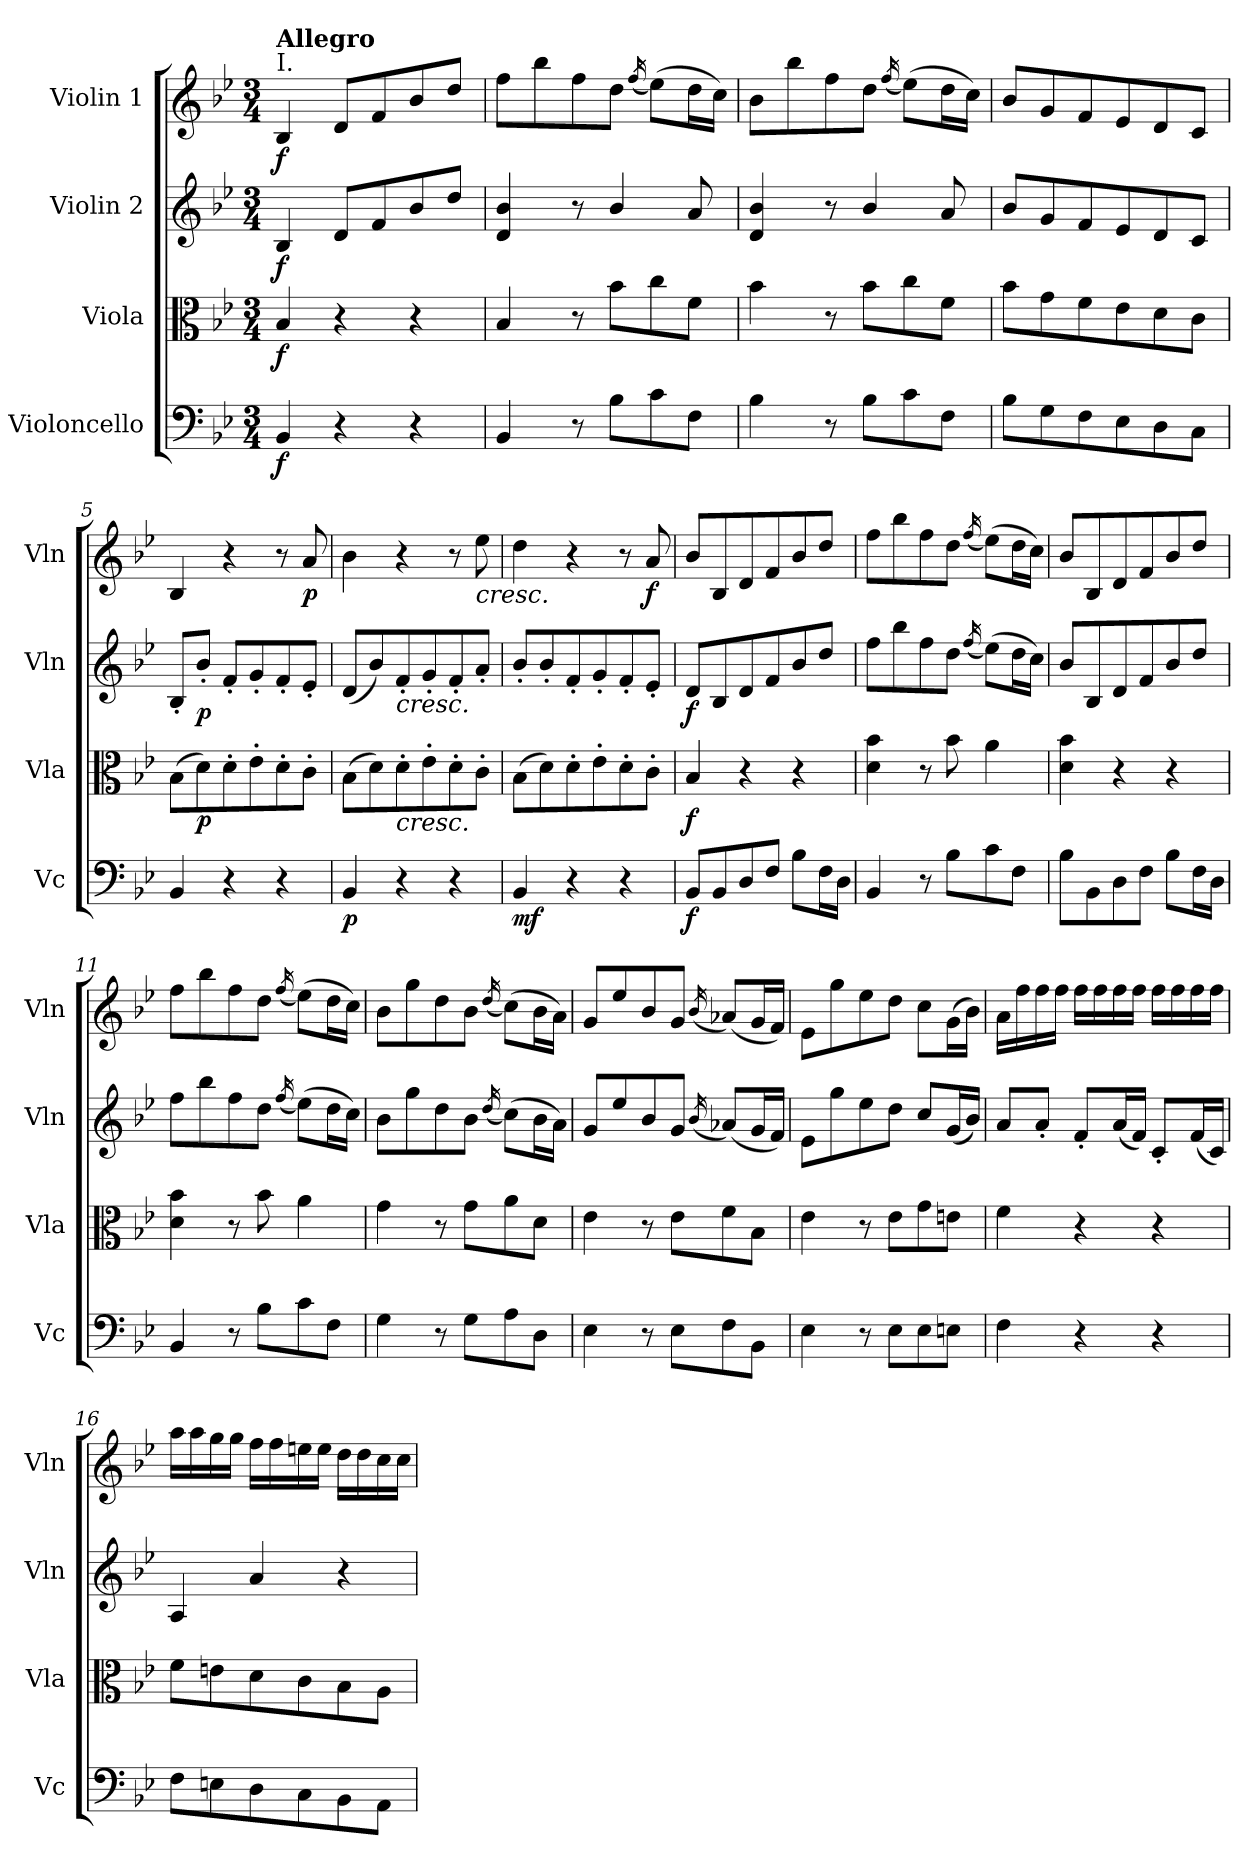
**kern	**dynam	**kern	**dynam	**kern	**dynam	**kern	**dynam
*part4	*part4	*part3	*part3	*part2	*part2	*part1	*part1
*staff4	*staff4	*staff3	*staff3	*staff2	*staff2	*staff1	*staff1
*I"Violoncello	*	*I"Viola	*	*I"Violin 2	*	*I"Violin 1	*
*I'Vc	*	*I'Vla	*	*I'Vln	*	*I'Vln	*
*clefF4	*	*clefC3	*	*clefG2	*	*clefG2	*
*k[b-e-]	*	*k[b-e-]	*	*k[b-e-]	*	*k[b-e-]	*
*M3/4	*	*M3/4	*	*M3/4	*	*M3/4	*
=1	=1	=1	=1	=1	=1	=1	=1
!	!	!	!	!	!	!LO:TX:a:t=I.	!
!	!	!	!	!	!	!LO:TX:a:B:t=Allegro	!
!	!LO:DY:b	!	!LO:DY:b	!	!LO:DY:b	!	!LO:DY:b
4BB-/	f	4B-/	f	4B-/	f	4B-/	f
4r	.	4r	.	8d/L	.	8d/L	.
.	.	.	.	8f/	.	8f/	.
4r	.	4r	.	8b-/	.	8b-/	.
.	.	.	.	8dd/J	.	8dd/J	.
=2	=2	=2	=2	=2	=2	=2	=2
4BB-/	.	4B-/	.	4d/ 4b-/	.	8ff\L	.
.	.	.	.	.	.	8bb-\	.
8r	.	8r	.	8r	.	8ff\	.
8B-\L	.	8b-\L	.	4b-/	.	8dd\J	.
.	.	.	.	.	.	(16qff/	.
8c\	.	8cc\	.	.	.	(8ee-\L)	.
8F\J	.	8f\J	.	8a/	.	16dd\L	.
.	.	.	.	.	.	16cc\JJ)	.
=3	=3	=3	=3	=3	=3	=3	=3
4B-\	.	4b-\	.	4d/ 4b-/	.	8b-\L	.
.	.	.	.	.	.	8bb-\	.
8r	.	8r	.	8r	.	8ff\	.
8B-\L	.	8b-\L	.	4b-/	.	8dd\J	.
.	.	.	.	.	.	(16qff/	.
8c\	.	8cc\	.	.	.	(8ee-\L)	.
8F\J	.	8f\J	.	8a/	.	16dd\L	.
.	.	.	.	.	.	16cc\JJ)	.
=4	=4	=4	=4	=4	=4	=4	=4
8B-\L	.	8b-\L	.	8b-/L	.	8b-/L	.
8G\	.	8g\	.	8g/	.	8g/	.
8F\	.	8f\	.	8f/	.	8f/	.
8E-\	.	8e-\	.	8e-/	.	8e-/	.
8D\	.	8d\	.	8d/	.	8d/	.
8C\J	.	8c\J	.	8c/J	.	8c/J	.
!!LO:LB:g=z
=5	=5	=5	=5	=5	=5	=5	=5
4BB-/	.	(8B-\L	.	8B-'/L	.	4B-/	.
!	!	!	!LO:DY:b	!	!LO:DY:b	!	!
.	.	8d\)	p	8b-'/J	p	.	.
4r	.	8d'\	.	8f'/L	.	4r	.
.	.	8e-'\	.	8g'/	.	.	.
4r	.	8d'\	.	8f'/	.	8r	.
!	!	!	!	!	!	!	!LO:DY:b
.	.	8c'\J	.	8e-'/J	.	8a/	p
=6	=6	=6	=6	=6	=6	=6	=6
!	!LO:DY:b	!	!	!	!	!	!
4BB-/	p	(8B-\L	.	(8d/L	.	4b-\	.
.	.	8d\)	.	8b-/)	.	.	.
!	!	!	!	!LO:TX:b:i:t=cresc.	!	!	!
!	!	!LO:TX:b:i:t=cresc.	!	!	!	!	!
4r	.	8d'\	.	8f'/	.	4r	.
.	.	8e-'\	.	8g'/	.	.	.
4r	.	8d'\	.	8f'/	.	8r	.
!	!	!	!	!	!	!LO:TX:b:i:t=cresc.	!
.	.	8c'\J	.	8a'/J	.	8ee-\	.
=7	=7	=7	=7	=7	=7	=7	=7
!	!LO:DY:b	!	!	!	!	!	!
4BB-/	mf	(8B-\L	.	8b-'/L	.	4dd\	.
.	.	8d\)	.	8b-'/	.	.	.
4r	.	8d'\	.	8f'/	.	4r	.
.	.	8e-'\	.	8g'/	.	.	.
4r	.	8d'\	.	8f'/	.	8r	.
!	!	!	!	!	!	!	!LO:DY:b
.	.	8c'\J	.	8e-'/J	.	8a/	f
=8	=8	=8	=8	=8	=8	=8	=8
!	!LO:DY:b	!	!LO:DY:b	!	!LO:DY:b	!	!
8BB-/L	f	4B-/	f	8d/L	f	8b-/L	.
8BB-/	.	.	.	8B-/	.	8B-/	.
8D/	.	4r	.	8d/	.	8d/	.
8F/J	.	.	.	8f/	.	8f/	.
8B-\L	.	4r	.	8b-/	.	8b-/	.
16F\L	.	.	.	8dd/J	.	8dd/J	.
16D\JJ	.	.	.	.	.	.	.
=9	=9	=9	=9	=9	=9	=9	=9
4BB-/	.	4d\ 4b-\	.	8ff\L	.	8ff\L	.
.	.	.	.	8bb-\	.	8bb-\	.
8r	.	8r	.	8ff\	.	8ff\	.
8B-\L	.	8b-\	.	8dd\J	.	8dd\J	.
.	.	.	.	(16qff/	.	(16qff/	.
8c\	.	4a\	.	(>8ee-\L)	.	(>8ee-\L)	.
8F\J	.	.	.	16dd\L	.	16dd\L	.
.	.	.	.	16cc\JJ)	.	16cc\JJ)	.
!!LO:LB:g=z
=10	=10	=10	=10	=10	=10	=10	=10
8B-\L	.	4d\ 4b-\	.	8b-/L	.	8b-/L	.
8BB-\	.	.	.	8B-/	.	8B-/	.
8D\	.	4r	.	8d/	.	8d/	.
8F\J	.	.	.	8f/	.	8f/	.
8B-\L	.	4r	.	8b-/	.	8b-/	.
16F\L	.	.	.	8dd/J	.	8dd/J	.
16D\JJ	.	.	.	.	.	.	.
=11	=11	=11	=11	=11	=11	=11	=11
4BB-/	.	4d\ 4b-\	.	8ff\L	.	8ff\L	.
.	.	.	.	8bb-\	.	8bb-\	.
8r	.	8r	.	8ff\	.	8ff\	.
8B-\L	.	8b-\	.	8dd\J	.	8dd\J	.
.	.	.	.	(16qff/	.	(16qff/	.
8c\	.	4a\	.	(>8ee-\L)	.	(>8ee-\L)	.
8F\J	.	.	.	16dd\L	.	16dd\L	.
.	.	.	.	16cc\JJ)	.	16cc\JJ)	.
=12	=12	=12	=12	=12	=12	=12	=12
4G\	.	4g\	.	8b-\L	.	8b-\L	.
.	.	.	.	8gg\	.	8gg\	.
8r	.	8r	.	8dd\	.	8dd\	.
8G\L	.	8g\L	.	8b-\J	.	8b-\J	.
.	.	.	.	(16qdd/	.	(16qdd/	.
8A\	.	8a\	.	(>8cc\L)	.	(>8cc\L)	.
8D\J	.	8d\J	.	16b-\L	.	16b-\L	.
.	.	.	.	16a\JJ)	.	16a\JJ)	.
=13	=13	=13	=13	=13	=13	=13	=13
4E-\	.	4e-\	.	8g/L	.	8g/L	.
.	.	.	.	8ee-/	.	8ee-/	.
8r	.	8r	.	8b-/	.	8b-/	.
8E-\L	.	8e-\L	.	8g/J	.	8g/J	.
.	.	.	.	(16qb-/	.	(16qb-/	.
8F\	.	8f\	.	(8a-X/L)	.	(8a-X/L)	.
8BB-\J	.	8B-\J	.	16g/L	.	16g/L	.
.	.	.	.	16f/JJ)	.	16f/JJ)	.
!!LO:LB:g=z
=14	=14	=14	=14	=14	=14	=14	=14
4E-\	.	4e-\	.	8e-\L	.	8e-\L	.
.	.	.	.	8gg\	.	8gg\	.
8r	.	8r	.	8ee-\	.	8ee-\	.
8E-\L	.	8e-\L	.	8dd\J	.	8dd\J	.
8E-\	.	8g\	.	8cc/L	.	8cc\L	.
8En\J	.	8en\J	.	(16g/L	.	(16g\L	.
.	.	.	.	16b-/JJ)	.	16b-\JJ)	.
=15	=15	=15	=15	=15	=15	=15	=15
4F\	.	4f\	.	8a/L	.	16a\LL	.
.	.	.	.	.	.	16ff\	.
.	.	.	.	8a'/J	.	16ff\	.
.	.	.	.	.	.	16ff\JJ	.
4r	.	4r	.	8f'/L	.	16ff\LL	.
.	.	.	.	.	.	16ff\	.
.	.	.	.	(16a/L	.	16ff\	.
.	.	.	.	16f/JJ)	.	16ff\JJ	.
4r	.	4r	.	8c'/L	.	16ff\LL	.
.	.	.	.	.	.	16ff\	.
.	.	.	.	(16f/L	.	16ff\	.
.	.	.	.	16c/JJ)	.	16ff\JJ	.
=16	=16	=16	=16	=16	=16	=16	=16
8F\L	.	8f\L	.	4A/	.	16aa\LL	.
.	.	.	.	.	.	16aa\	.
8En\	.	8en\	.	.	.	16gg\	.
.	.	.	.	.	.	16gg\JJ	.
8D\	.	8d\	.	4a/	.	16ff\LL	.
.	.	.	.	.	.	16ff\	.
8C\	.	8c\	.	.	.	16een\	.
.	.	.	.	.	.	16ee\JJ	.
8BB-\	.	8B-\	.	4r	.	16dd\LL	.
.	.	.	.	.	.	16dd\	.
8AA\J	.	8A\J	.	.	.	16cc\	.
.	.	.	.	.	.	16cc\JJ	.
=	=	=	=	=	=	=	=
*-	*-	*-	*-	*-	*-	*-	*-
